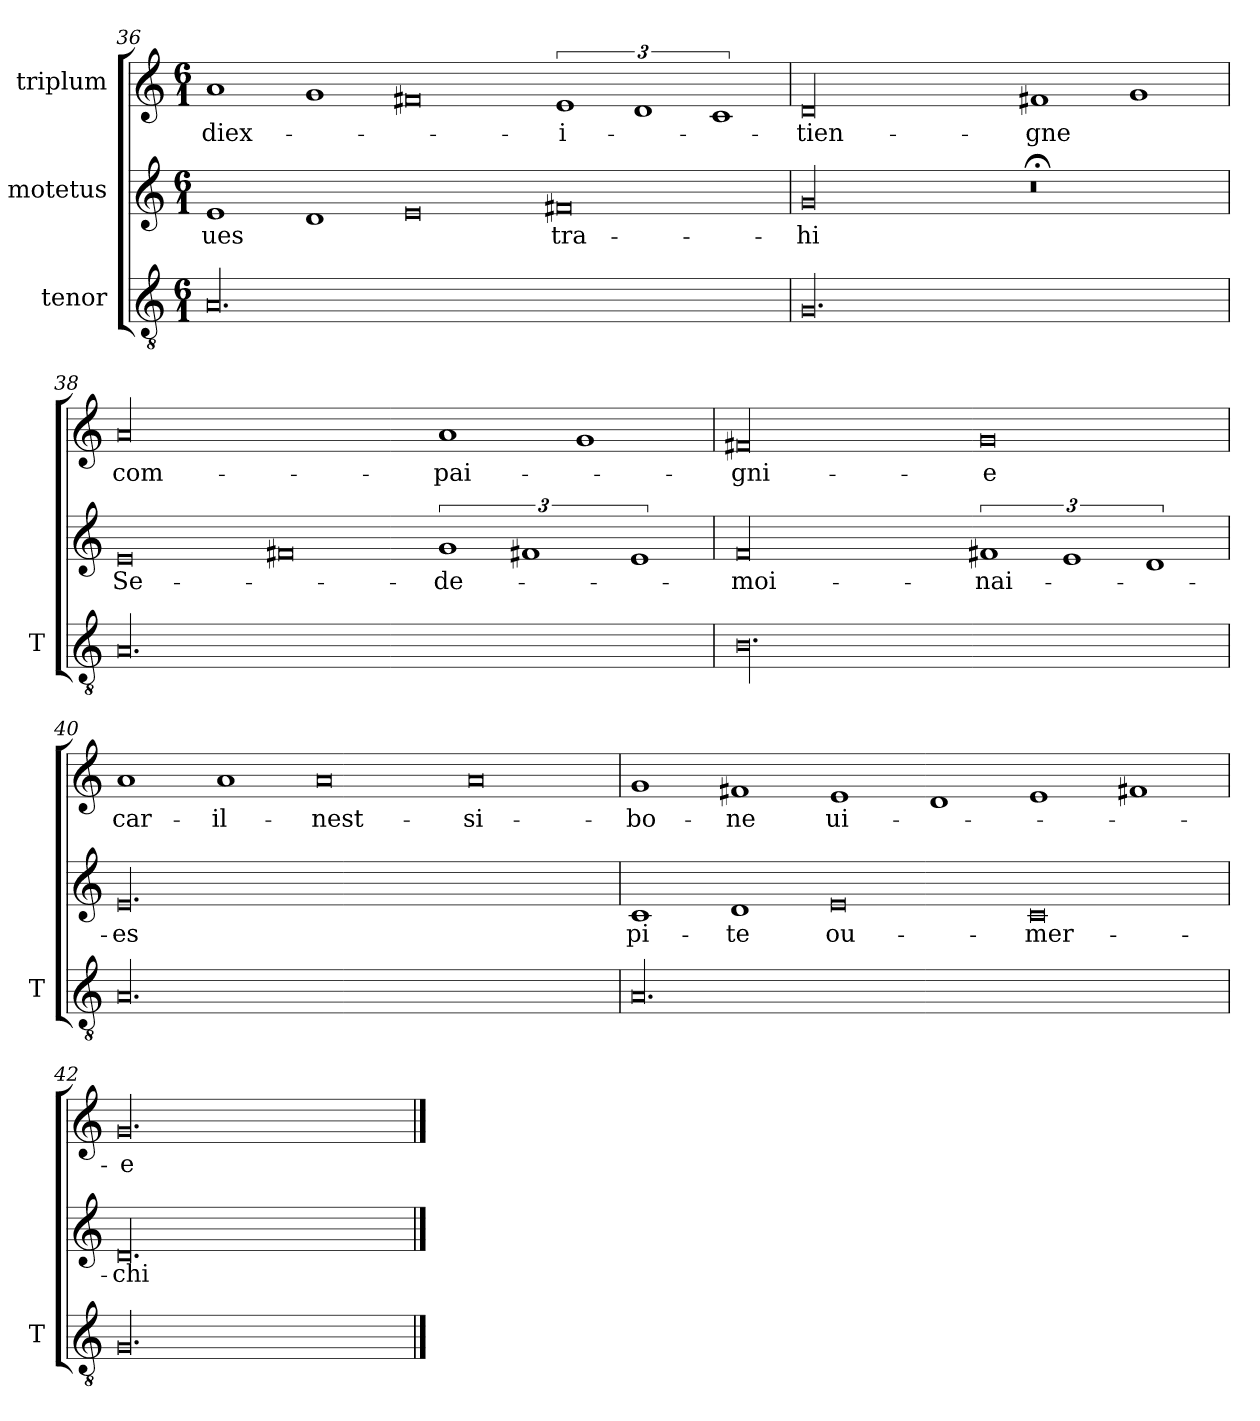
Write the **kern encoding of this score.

**kern	**kern	**text	**kern	**text
*part3	*part2	*part2	*part1	*part1
*staff3	*staff2	*staff2	*staff1	*staff1
*I"tenor	*I"motetus	*	*I"triplum	*
*I'T	*	*	*	*
*clefGv2	*clefG2	*	*clefG2	*
*k[]	*k[]	*	*k[]	*
*C:	*C:	*	*C:	*
*M6/1	*M6/1	*	*M6/1	*
=36	=36	=36	=36	=36
00.A/	1e/	-ues	1a/	diex-
.	1d/	.	1g/	.
.	0e/	.	0f#X/	.
.	0f#X/	tra-	3%2e/	i-
.	.	.	3%2d/	.
.	.	.	3%2c/	.
=37	=37	=37	=37	=37
00.G/	00g/	-hi	00d/	tien-
.	0r;<	.	1f#X/	-gne
.	.	.	1g/	.
=38	=38	=38	=38	=38
00.A/	0e/	Se-	00a/	com-
.	0f#X/	.	.	.
.	3%2g/	de-	1a/	-pai-
.	3%2f#X/	.	.	.
.	.	.	1g/	.
.	3%2e/	.	.	.
=39	=39	=39	=39	=39
00.B\	00f/	moi-	00f#X/	-gni-
.	3%2f#X/	nai-	0g/	-e
.	3%2e/	.	.	.
.	3%2d/	.	.	.
=40	=40	=40	=40	=40
00.A/	00.e/	-es	1a/	car-
.	.	.	1a/	il-
.	.	.	0a/	nest-
.	.	.	0a/	si-
=41	=41	=41	=41	=41
00.A/	1c/	pi-	1g/	bo-
.	1d/	-te	1f#X/	-ne
.	0e/	ou-	1e/	ui-
.	.	.	1d/	.
.	0c/	mer-	1e/	.
.	.	.	1f#X/	.
=42	=42	=42	=42	=42
00.G/	00.d/	-chi	00.g/	-e
==	==	==	==	==
*-	*-	*-	*-	*-
